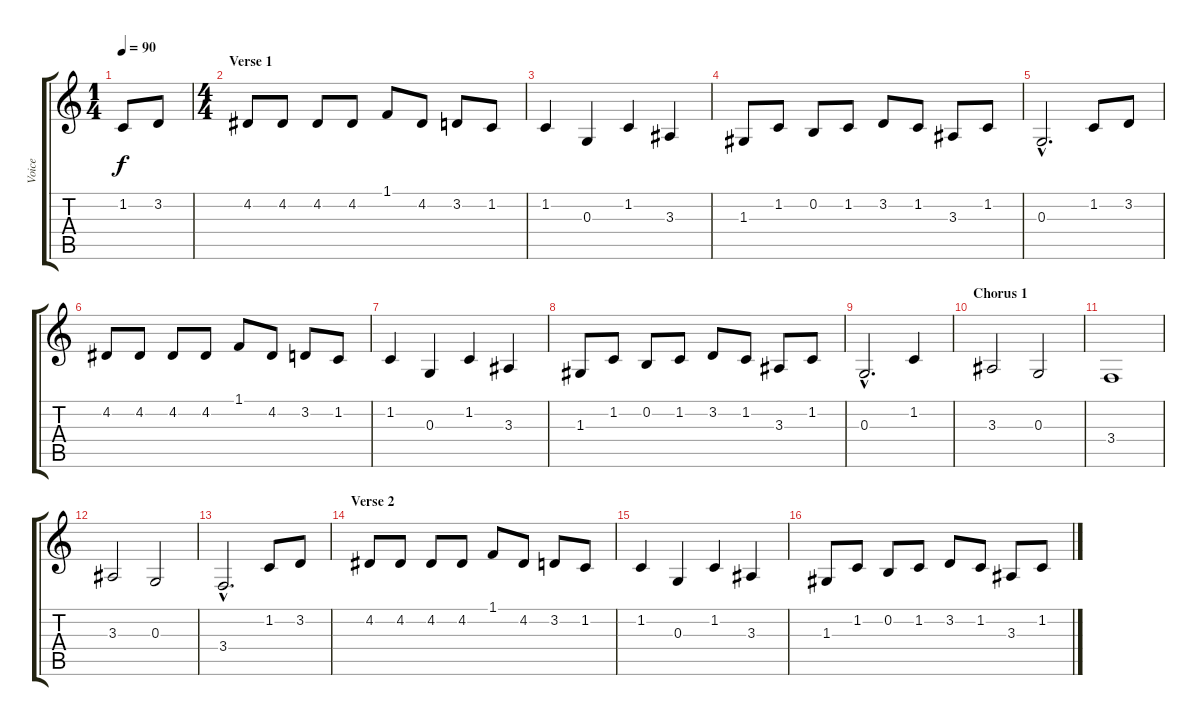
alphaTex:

\track ("Voice" "Voice") {instrument flute}
\staff {score tabs}
\tuning (E4 B3 G3 D3 A2 E2) {hide}
\ts (1 4)
\tempo 90
\clef g2
\ks c
1.2.8{dy f instrument flute} 3.2.8 |
\ts (4 4)
\section ("" "Verse 1")
4.2.8 4.2.8 4.2.8 4.2.8 1.1.8 4.2.8 3.2.8 1.2.8 |
1.2.4 0.3.4 1.2.4 3.3.4 |
1.3.8 1.2.8 0.2.8 1.2.8 3.2.8 1.2.8 3.3.8 1.2.8 |
0.3{hac}.2{d} 1.2.8 3.2.8 |
4.2.8 4.2.8 4.2.8 4.2.8 1.1.8 4.2.8 3.2.8 1.2.8 |
1.2.4 0.3.4 1.2.4 3.3.4 |
1.3.8 1.2.8 0.2.8 1.2.8 3.2.8 1.2.8 3.3.8 1.2.8 |
0.3{hac}.2{d} 1.2.4 |
\section ("" "Chorus 1")
3.3.2 0.3.2 |
3.4.1 |
3.3.2 0.3.2 |
3.4{hac}.2{d} 1.2.8 3.2.8 |
\section ("" "Verse 2")
4.2.8 4.2.8 4.2.8 4.2.8 1.1.8 4.2.8 3.2.8 1.2.8 |
1.2.4 0.3.4 1.2.4 3.3.4 |
1.3.8 1.2.8 0.2.8 1.2.8 3.2.8 1.2.8 3.3.8 1.2.8
